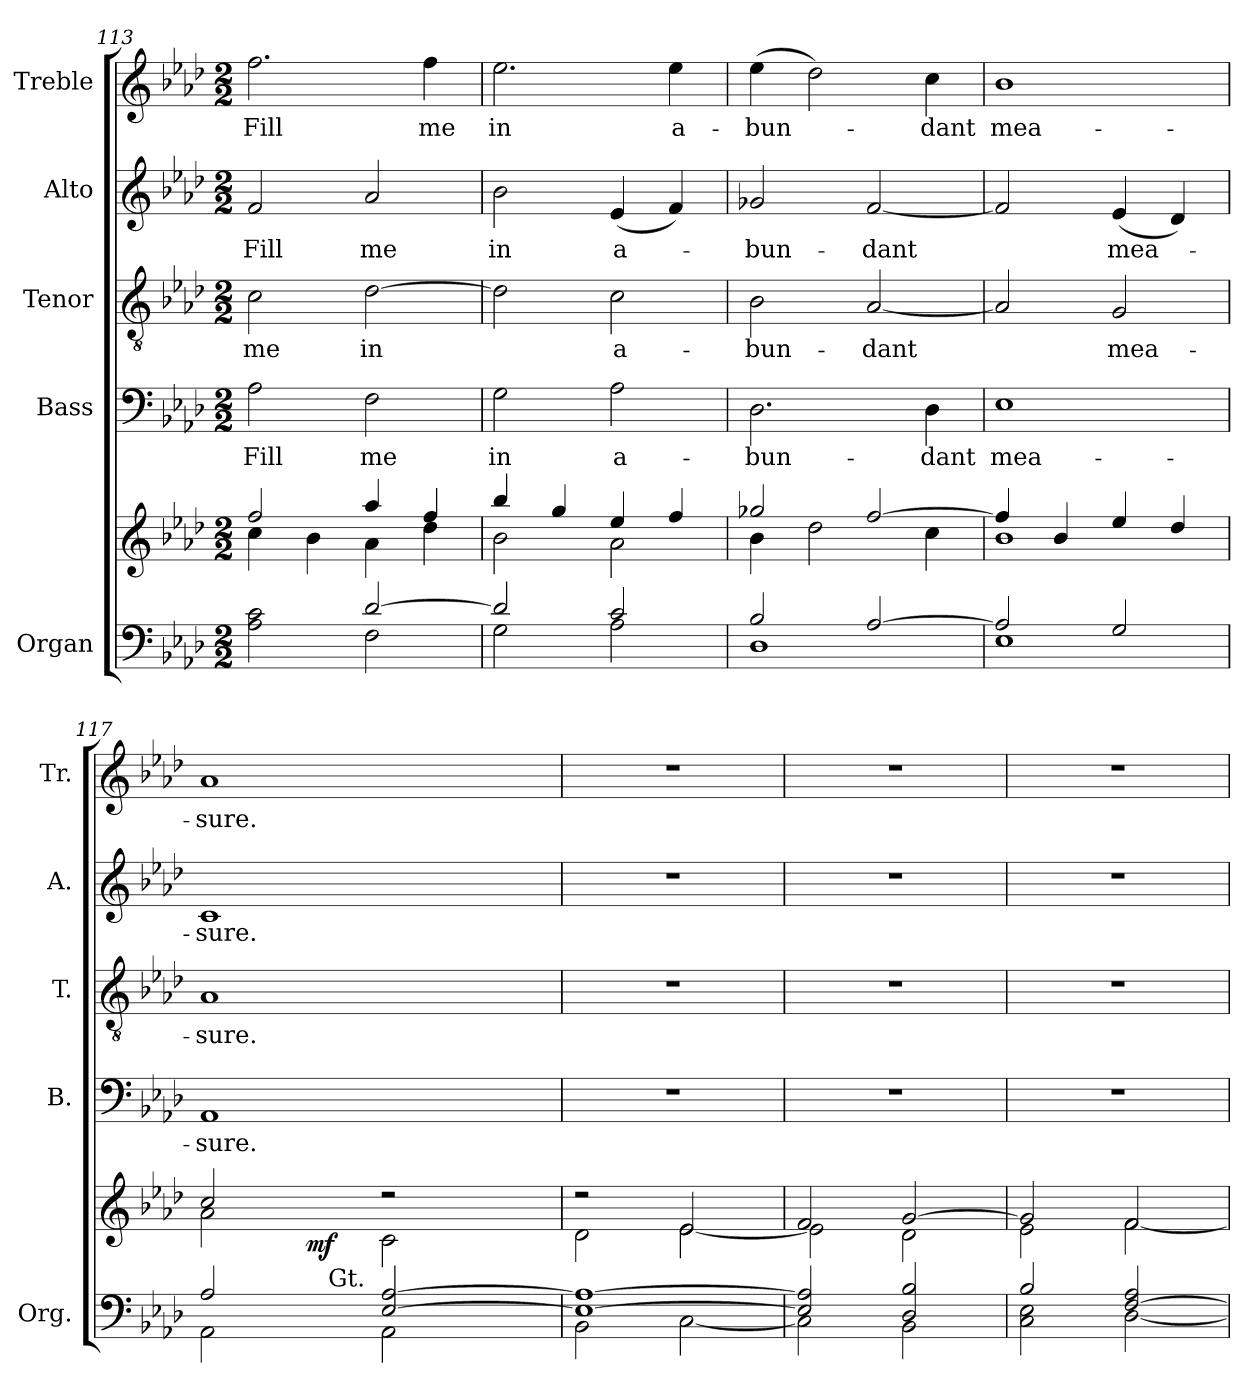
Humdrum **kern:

**kern	**kern	**dynam	**kern	**text	**kern	**text	**kern	**text	**kern	**text
*part5	*part5	*part5	*part4	*part4	*part3	*part3	*part2	*part2	*part1	*part1
*staff6	*staff5	*staff5/6	*staff4	*staff4	*staff3	*staff3	*staff2	*staff2	*staff1	*staff1
*I"Organ	*	*	*I"Bass	*	*I"Tenor	*	*I"Alto	*	*I"Treble	*
*I'Org.	*	*	*I'B.	*	*I'T.	*	*I'A.	*	*I'Tr.	*
!!LO:LB:g=z
*clefF4	*clefG2	*	*clefF4	*	*clefGv2	*	*clefG2	*	*clefG2	*
*	*	*	*	*	*ITrd7c12	*	*	*	*	*
*k[b-e-a-d-]	*k[b-e-a-d-]	*	*k[b-e-a-d-]	*	*k[b-e-a-d-]	*	*k[b-e-a-d-]	*	*k[b-e-a-d-]	*
*A-:	*A-:	*	*A-:	*	*A-:	*	*A-:	*	*A-:	*
*M2/2	*M2/2	*	*M2/2	*	*M2/2	*	*M2/2	*	*M2/2	*
=113	=113	=113	=113	=113	=113	=113	=113	=113	=113	=113
*^	*^	*	*	*	*	*	*	*	*	*
!	!	!	!	!	!	!LO:LY:b:color=#000000	!	!	!	!	!	!
!	!	!	!	!	!	!	!	!LO:LY:b:color=#000000	!	!	!	!
!	!	!	!	!	!	!	!	!	!	!LO:LY:b:color=#000000	!	!
!	!	!	!	!	!	!	!	!	!	!	!	!LO:LY:b:color=#000000
2ryy	2A-i\ 2ci	2ffi/	4cci\	.	2A-i\	Fill	2Ci\	me	2fi/	Fill	2.ffi\	Fill
.	.	.	4b-i\	.	.	.	.	.	.	.	.	.
!	!	!	!	!	!	!LO:LY:b:color=#000000	!	!	!	!	!	!
!	!	!	!	!	!	!	!	!LO:LY:b:color=#000000	!	!	!	!
!	!	!	!	!	!	!	!	!	!	!LO:LY:b:color=#000000	!	!
[2d-i/	2Fi\	4aa-i/	4a-i\	.	2Fi\	me	[2D-i\	in	2a-i/	me	.	.
!	!	!	!	!	!	!	!	!	!	!	!	!LO:LY:b:color=#000000
.	.	4ffi/	4dd-i\	.	.	.	.	.	.	.	4ffi\	me
=114	=114	=114	=114	=114	=114	=114	=114	=114	=114	=114	=114	=114
!	!	!	!	!	!	!LO:LY:b:color=#000000	!	!	!	!	!	!
!	!	!	!	!	!	!	!	!	!	!LO:LY:b:color=#000000	!	!
!	!	!	!	!	!	!	!	!	!	!	!	!LO:LY:b:color=#000000
2d-i/]	2Gi\	4bb-i/	2b-i\	.	2Gi\	in	2D-i\]	.	2b-i\	in	2.ee-i\	in
.	.	4ggi/	.	.	.	.	.	.	.	.	.	.
!	!	!	!	!	!	!LO:LY:b:color=#000000	!	!	!	!	!	!
!	!	!	!	!	!	!	!	!LO:LY:b:color=#000000	!	!	!	!
!	!	!	!	!	!	!	!	!	!	!LO:LY:b:color=#000000	!	!
2ci/	2A-i\	4ee-i/	2a-i\	.	2A-i\	a-	2Ci\	a-	(4e-i/	a-	.	.
!	!	!	!	!	!	!	!	!	!	!	!	!LO:LY:b:color=#000000
.	.	4ffi/	.	.	.	.	.	.	4fi/)	.	4ee-i\	a-
=115	=115	=115	=115	=115	=115	=115	=115	=115	=115	=115	=115	=115
!	!	!	!	!	!	!LO:LY:b:color=#000000	!	!	!	!	!	!
!	!	!	!	!	!	!	!	!LO:LY:b:color=#000000	!	!	!	!
!	!	!	!	!	!	!	!	!	!	!LO:LY:b:color=#000000	!	!
!	!	!	!	!	!	!	!	!	!	!	!	!LO:LY:b:color=#000000
2B-i/	1D-i	2gg-Xi/	4b-i\	.	2.D-i\	-bun-	2BB-i\	-bun-	2g-Xi/	-bun-	(4ee-i\	-bun-
.	.	.	2dd-i\	.	.	.	.	.	.	.	2dd-i\)	.
!	!	!	!	!	!	!	!	!LO:LY:b:color=#000000	!	!	!	!
!	!	!	!	!	!	!	!	!	!	!LO:LY:b:color=#000000	!	!
[2A-i/	.	[2ffi/	.	.	.	.	[2AA-i/	-dant	[2fi/	-dant	.	.
!	!	!	!	!	!	!LO:LY:b:color=#000000	!	!	!	!	!	!
!	!	!	!	!	!	!	!	!	!	!	!	!LO:LY:b:color=#000000
.	.	.	4cci\	.	4D-i\	-dant	.	.	.	.	4cci\	-dant
=116	=116	=116	=116	=116	=116	=116	=116	=116	=116	=116	=116	=116
!	!	!	!	!	!	!LO:LY:b:color=#000000	!	!	!	!	!	!
!	!	!	!	!	!	!	!	!	!	!	!	!LO:LY:b:color=#000000
2A-i/]	1E-i	4ffi/]	1b-i	.	1E-i	mea-	2AA-i/]	.	2fi/]	.	1b-i	mea-
.	.	4b-i/	.	.	.	.	.	.	.	.	.	.
!	!	!	!	!	!	!	!	!LO:LY:b:color=#000000	!	!	!	!
!	!	!	!	!	!	!	!	!	!	!LO:LY:b:color=#000000	!	!
2Gi/	.	4ee-i/	.	.	.	.	2GGi/	mea-	(4e-i/	mea-	.	.
.	.	4dd-i/	.	.	.	.	.	.	4d-i/)	.	.	.
=117	=117	=117	=117	=117	=117	=117	=117	=117	=117	=117	=117	=117
!	!	!	!	!	!	!LO:LY:b:color=#000000	!	!	!	!	!	!
!	!	!	!	!	!	!	!	!LO:LY:b:color=#000000	!	!	!	!
!	!	!	!	!	!	!	!	!	!	!LO:LY:b:color=#000000	!	!
!	!	!	!	!	!	!	!	!	!	!	!	!LO:LY:b:color=#000000
*	*^	*	*^	*	*	*	*	*	*	*	*	*
2A-i/	2AA-i\	4ryy	2cci/	2a-i\	4ryy	.	1AA-i	-sure.	1AA-i	-sure.	1ci	-sure.	1a-i	-sure.
.	.	16ryy	.	.	32ryy	.	.	.	.	.	.	.	.	.
.	.	.	.	.	64...ryy	.	.	.	.	.	.	.	.	.
.	.	.	.	.	2ryy	mf	.	.	.	.	.	.	.	.
.	.	64ryy	.	.	.	.	.	.	.	.	.	.	.	.
.	.	256ryy	.	.	.	.	.	.	.	.	.	.	.	.
!	!	!LO:TX:a:t=Gt.	!	!	!	!	!	!	!	!	!	!	!	!
.	.	2ryy	.	.	.	.	.	.	.	.	.	.	.	.
[2E-i/ [2A-i	2AA-i\	.	2r	2ci\	.	.	.	.	.	.	.	.	.	.
.	.	.	.	.	8ryy	.	.	.	.	.	.	.	.	.
.	.	8ryy	.	.	.	.	.	.	.	.	.	.	.	.
.	.	.	.	.	16ryy	.	.	.	.	.	.	.	.	.
.	.	32ryy	.	.	.	.	.	.	.	.	.	.	.	.
.	.	128.ryy	.	.	.	.	.	.	.	.	.	.	.	.
.	.	.	.	.	512ryy	.	.	.	.	.	.	.	.	.
*	*v	*v	*	*	*	*	*	*	*	*	*	*	*	*
*	*	*	*v	*v	*	*	*	*	*	*	*	*	*
=118	=118	=118	=118	=118	=118	=118	=118	=118	=118	=118	=118	=118
1E-i_ 1A-i_	2BB-i\	2r	2d-i\	.	1r	.	1r	.	1r	.	1r	.
.	[2Ci\	2e-i/	[2e-i\	.	.	.	.	.	.	.	.	.
=119	=119	=119	=119	=119	=119	=119	=119	=119	=119	=119	=119	=119
2E-i/] 2A-i]	2Ci\]	2fi/	2e-i\]	.	1r	.	1r	.	1r	.	1r	.
2D-i/ 2B-i	2BB-i\	[2gi/	2d-i\	.	.	.	.	.	.	.	.	.
=120	=120	=120	=120	=120	=120	=120	=120	=120	=120	=120	=120	=120
2B-i/	2Ci\ 2E-i	2gi/]	2e-i\	.	1r	.	1r	.	1r	.	1r	.
[2Fi/ 2A-i	[2D-i\	2fi/	[2fi\	.	.	.	.	.	.	.	.	.
*v	*v	*	*	*	*	*	*	*	*	*	*	*
*	*v	*v	*	*	*	*	*	*	*	*	*
=	=	=	=	=	=	=	=	=	=	=
*-	*-	*-	*-	*-	*-	*-	*-	*-	*-	*-
